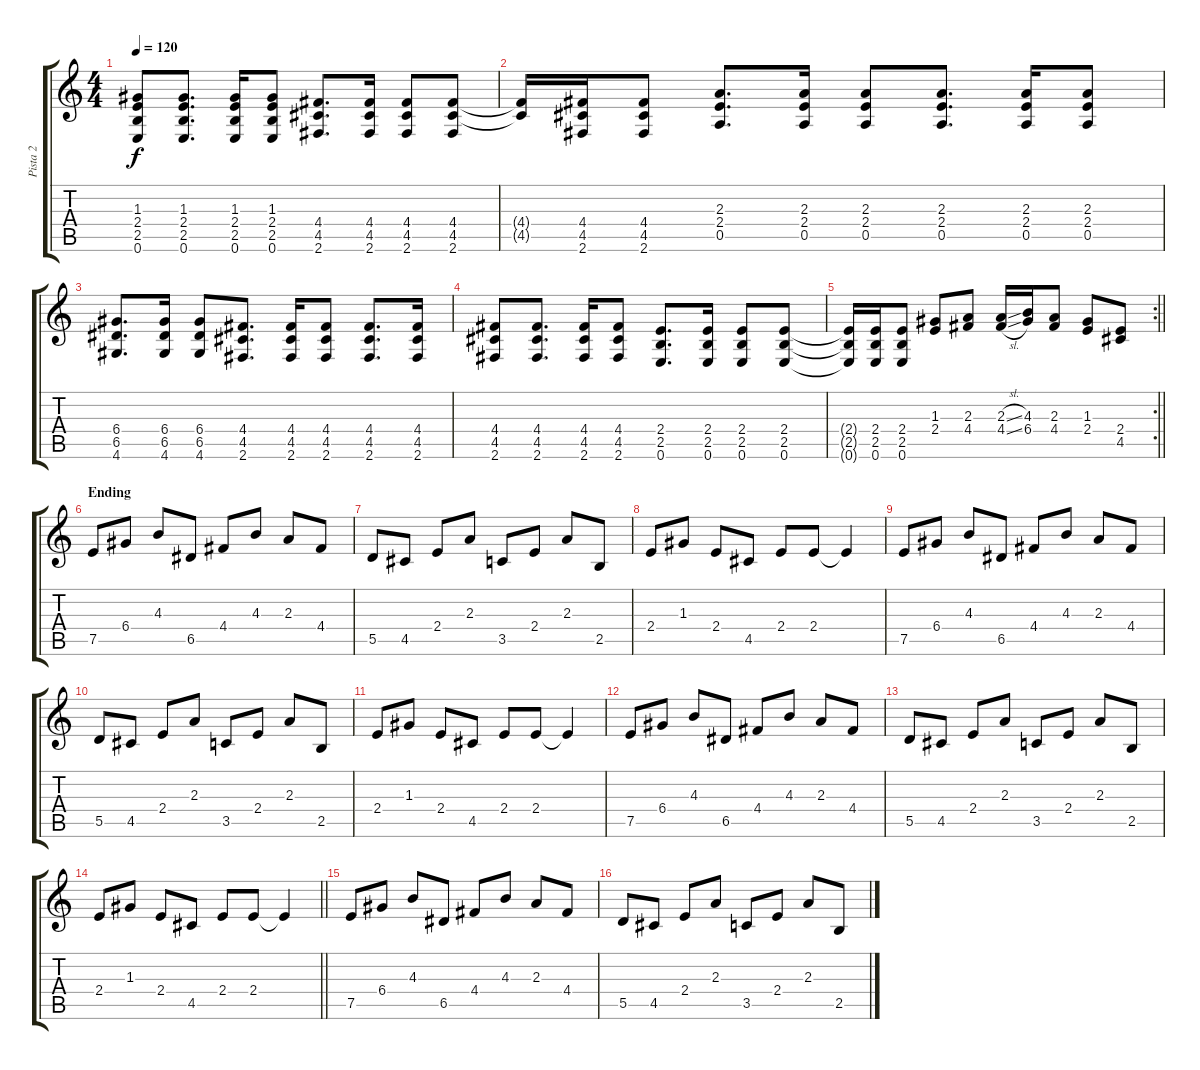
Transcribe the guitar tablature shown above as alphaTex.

\track ("Pista 2" "Pista 2") {instrument acousticguitarsteel}
\staff {score tabs}
\tuning (E4 B3 G3 D3 A2 E2) {hide}
\ts (4 4)
\tempo 120
\clef g2
\ks c
(1.3 2.4 2.5 0.6).8{dy f} (1.3 2.4 2.5 0.6).8{d} (1.3 2.4 2.5 0.6).16 (1.3 2.4 2.5 0.6).8 (4.4 4.5 2.6).8{d} (4.4 4.5 2.6).16 (4.4 4.5 2.6).8 (4.4 4.5 2.6).8 |
(4.4{t} 4.5{t}).16 (4.4 4.5 2.6).16 (4.4 4.5 2.6).8 (2.3 2.4 0.5).8{d} (2.3 2.4 0.5).16 (2.3 2.4 0.5).8 (2.3 2.4 0.5).8{d} (2.3 2.4 0.5).16 (2.3 2.4 0.5).8 |
(6.4 6.5 4.6).8{d} (6.4 6.5 4.6).16 (6.4 6.5 4.6).8 (4.4 4.5 2.6).8{d} (4.4 4.5 2.6).16 (4.4 4.5 2.6).8 (4.4 4.5 2.6).8{d} (4.4 4.5 2.6).16 |
(4.4 4.5 2.6).8 (4.4 4.5 2.6).8{d} (4.4 4.5 2.6).16 (4.4 4.5 2.6).8 (2.4 2.5 0.6).8{d} (2.4 2.5 0.6).16 (2.4 2.5 0.6).8 (2.4 2.5 0.6).8 |
\rc 2
\barLineRight lightlight
(2.4{t} 2.5{t} 0.6{t}).16 (2.4 2.5 0.6).16 (2.4 2.5 0.6).8 (1.3 2.4).8 (2.3 4.4).8 (2.3{sl} 4.4{sl}).16 (4.3 6.4).16 (2.3 4.4).8 (1.3 2.4).8 (2.4 4.5).8 |
\section ("" "Ending")
7.5.8 6.4.8 4.3.8 6.5.8 4.4.8 4.3.8 2.3.8 4.4.8 |
5.5.8 4.5.8 2.4.8 2.3.8 3.5.8 2.4.8 2.3.8 2.5.8 |
2.4.8 1.3.8 2.4.8 4.5.8 2.4.8 2.4.8 2.4{t}.4 |
7.5.8 6.4.8 4.3.8 6.5.8 4.4.8 4.3.8 2.3.8 4.4.8 |
5.5.8 4.5.8 2.4.8 2.3.8 3.5.8 2.4.8 2.3.8 2.5.8 |
2.4.8 1.3.8 2.4.8 4.5.8 2.4.8 2.4.8 2.4{t}.4 |
7.5.8 6.4.8 4.3.8 6.5.8 4.4.8 4.3.8 2.3.8 4.4.8 |
5.5.8 4.5.8 2.4.8 2.3.8 3.5.8 2.4.8 2.3.8 2.5.8 |
\barLineRight lightlight
2.4.8 1.3.8 2.4.8 4.5.8 2.4.8 2.4.8 2.4{t}.4 |
7.5.8 6.4.8 4.3.8 6.5.8 4.4.8 4.3.8 2.3.8 4.4.8 |
5.5.8 4.5.8 2.4.8 2.3.8 3.5.8 2.4.8 2.3.8 2.5.8
